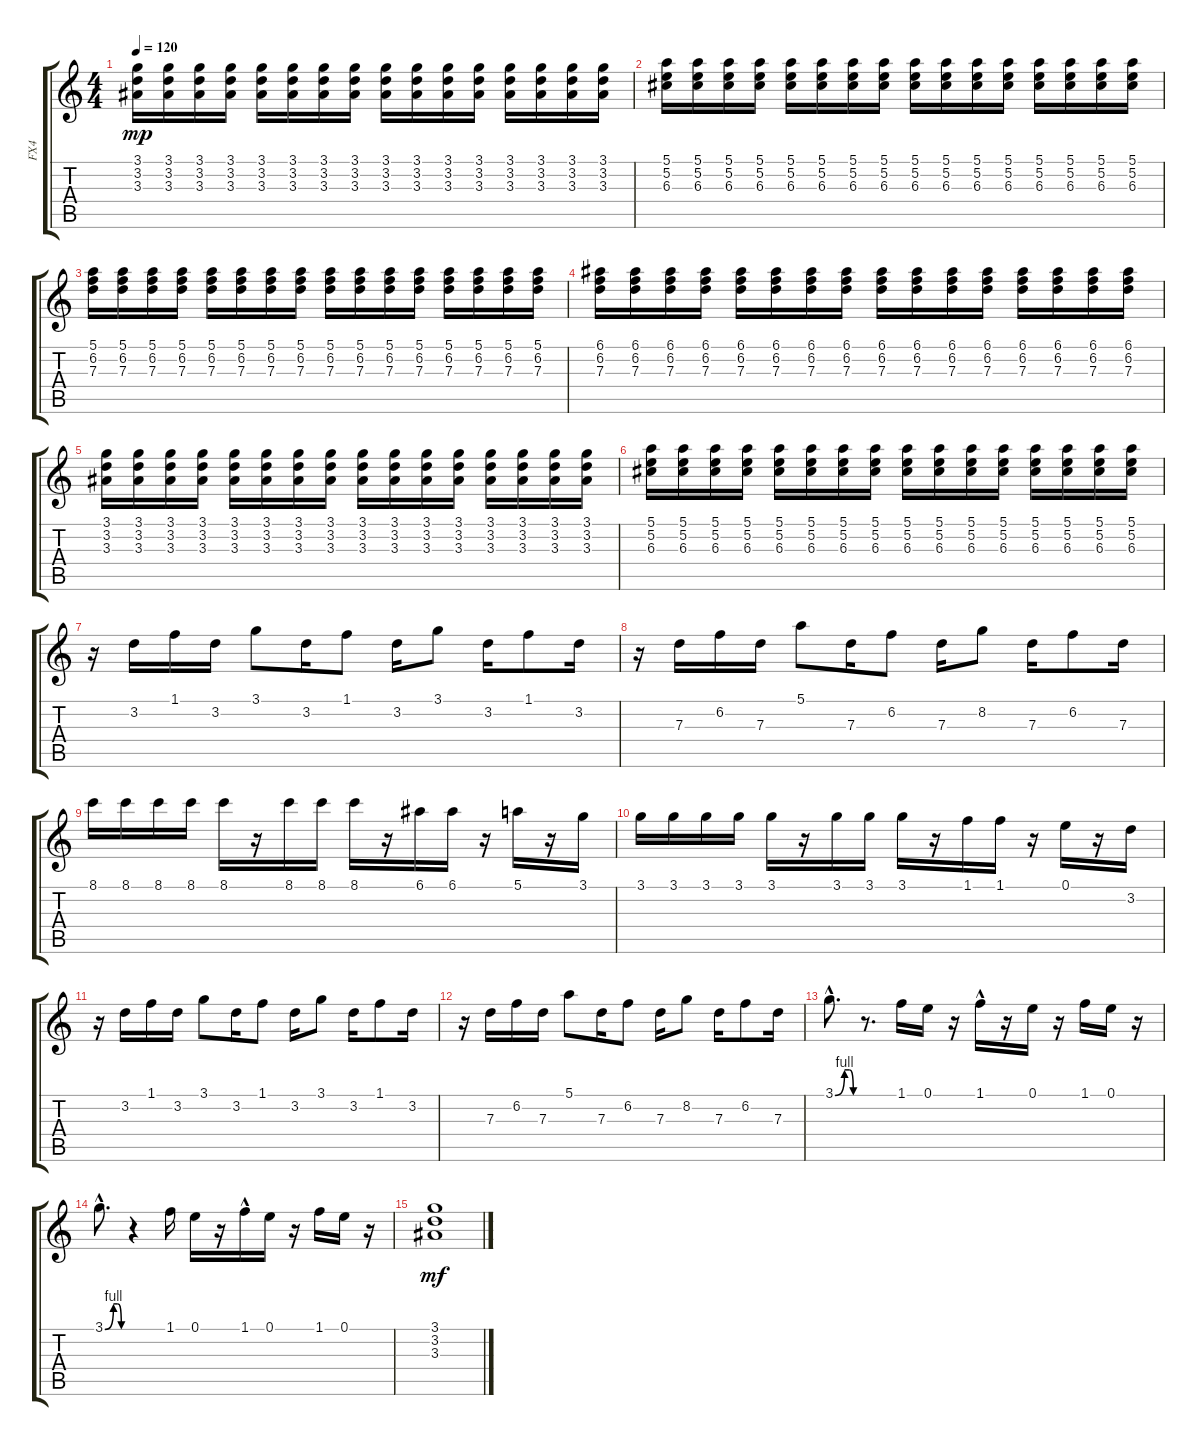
\track ("FX4" "FX4") {instrument electricguitarclean}
\staff {score tabs}
\tuning (E4 B3 G3 D3 A2 E2) {hide}
\ts (4 4)
\tempo 120
\clef g2
\ks c
(3.1 3.2 3.3).16{dy mp} (3.1 3.2 3.3).16 (3.1 3.2 3.3).16 (3.1 3.2 3.3).16 (3.1 3.2 3.3).16 (3.1 3.2 3.3).16 (3.1 3.2 3.3).16 (3.1 3.2 3.3).16 (3.1 3.2 3.3).16 (3.1 3.2 3.3).16 (3.1 3.2 3.3).16 (3.1 3.2 3.3).16 (3.1 3.2 3.3).16 (3.1 3.2 3.3).16 (3.1 3.2 3.3).16 (3.1 3.2 3.3).16 |
(5.1 5.2 6.3).16 (5.1 5.2 6.3).16 (5.1 5.2 6.3).16 (5.1 5.2 6.3).16 (5.1 5.2 6.3).16 (5.1 5.2 6.3).16 (5.1 5.2 6.3).16 (5.1 5.2 6.3).16 (5.1 5.2 6.3).16 (5.1 5.2 6.3).16 (5.1 5.2 6.3).16 (5.1 5.2 6.3).16 (5.1 5.2 6.3).16 (5.1 5.2 6.3).16 (5.1 5.2 6.3).16 (5.1 5.2 6.3).16 |
(5.1 6.2 7.3).16 (5.1 6.2 7.3).16 (5.1 6.2 7.3).16 (5.1 6.2 7.3).16 (5.1 6.2 7.3).16 (5.1 6.2 7.3).16 (5.1 6.2 7.3).16 (5.1 6.2 7.3).16 (5.1 6.2 7.3).16 (5.1 6.2 7.3).16 (5.1 6.2 7.3).16 (5.1 6.2 7.3).16 (5.1 6.2 7.3).16 (5.1 6.2 7.3).16 (5.1 6.2 7.3).16 (5.1 6.2 7.3).16 |
(6.1 6.2 7.3).16 (6.1 6.2 7.3).16 (6.1 6.2 7.3).16 (6.1 6.2 7.3).16 (6.1 6.2 7.3).16 (6.1 6.2 7.3).16 (6.1 6.2 7.3).16 (6.1 6.2 7.3).16 (6.1 6.2 7.3).16 (6.1 6.2 7.3).16 (6.1 6.2 7.3).16 (6.1 6.2 7.3).16 (6.1 6.2 7.3).16 (6.1 6.2 7.3).16 (6.1 6.2 7.3).16 (6.1 6.2 7.3).16 |
(3.1 3.2 3.3).16 (3.1 3.2 3.3).16 (3.1 3.2 3.3).16 (3.1 3.2 3.3).16 (3.1 3.2 3.3).16 (3.1 3.2 3.3).16 (3.1 3.2 3.3).16 (3.1 3.2 3.3).16 (3.1 3.2 3.3).16 (3.1 3.2 3.3).16 (3.1 3.2 3.3).16 (3.1 3.2 3.3).16 (3.1 3.2 3.3).16 (3.1 3.2 3.3).16 (3.1 3.2 3.3).16 (3.1 3.2 3.3).16 |
(5.1 5.2 6.3).16 (5.1 5.2 6.3).16 (5.1 5.2 6.3).16 (5.1 5.2 6.3).16 (5.1 5.2 6.3).16 (5.1 5.2 6.3).16 (5.1 5.2 6.3).16 (5.1 5.2 6.3).16 (5.1 5.2 6.3).16 (5.1 5.2 6.3).16 (5.1 5.2 6.3).16 (5.1 5.2 6.3).16 (5.1 5.2 6.3).16 (5.1 5.2 6.3).16 (5.1 5.2 6.3).16 (5.1 5.2 6.3).16 |
r.16 3.2.16 1.1.16 3.2.16 3.1.8 3.2.16 1.1.8 3.2.16 3.1.8 3.2.16 1.1.8 3.2.16 |
r.16 7.3.16 6.2.16 7.3.16 5.1.8 7.3.16 6.2.8 7.3.16 8.2.8 7.3.16 6.2.8 7.3.16 |
8.1.16 8.1.16 8.1.16 8.1.16 8.1.16 r.16 8.1.16 8.1.16 8.1.16 r.16 6.1.16 6.1.16 r.16 5.1.16 r.16 3.1.16 |
3.1.16 3.1.16 3.1.16 3.1.16 3.1.16 r.16 3.1.16 3.1.16 3.1.16 r.16 1.1.16 1.1.16 r.16 0.1.16 r.16 3.2.16 |
r.16 3.2.16 1.1.16 3.2.16 3.1.8 3.2.16 1.1.8 3.2.16 3.1.8 3.2.16 1.1.8 3.2.16 |
r.16 7.3.16 6.2.16 7.3.16 5.1.8 7.3.16 6.2.8 7.3.16 8.2.8 7.3.16 6.2.8 7.3.16 |
3.1{be (custom 0 0 26 4 39 4 50 0 60 0) hac}.8{d} r.8{d} 1.1.16 0.1.16 r.16 1.1{hac}.16 r.16 0.1.16 r.16 1.1.16 0.1.16 r.16 |
3.1{be (custom 0 0 26 4 39 4 50 0 60 0) hac}.8{d} r.4 1.1.16 0.1.16 r.16 1.1{hac}.16 0.1.16 r.16 1.1.16 0.1.16 r.16 |
(3.1 3.2 3.3).1{dy mf}
